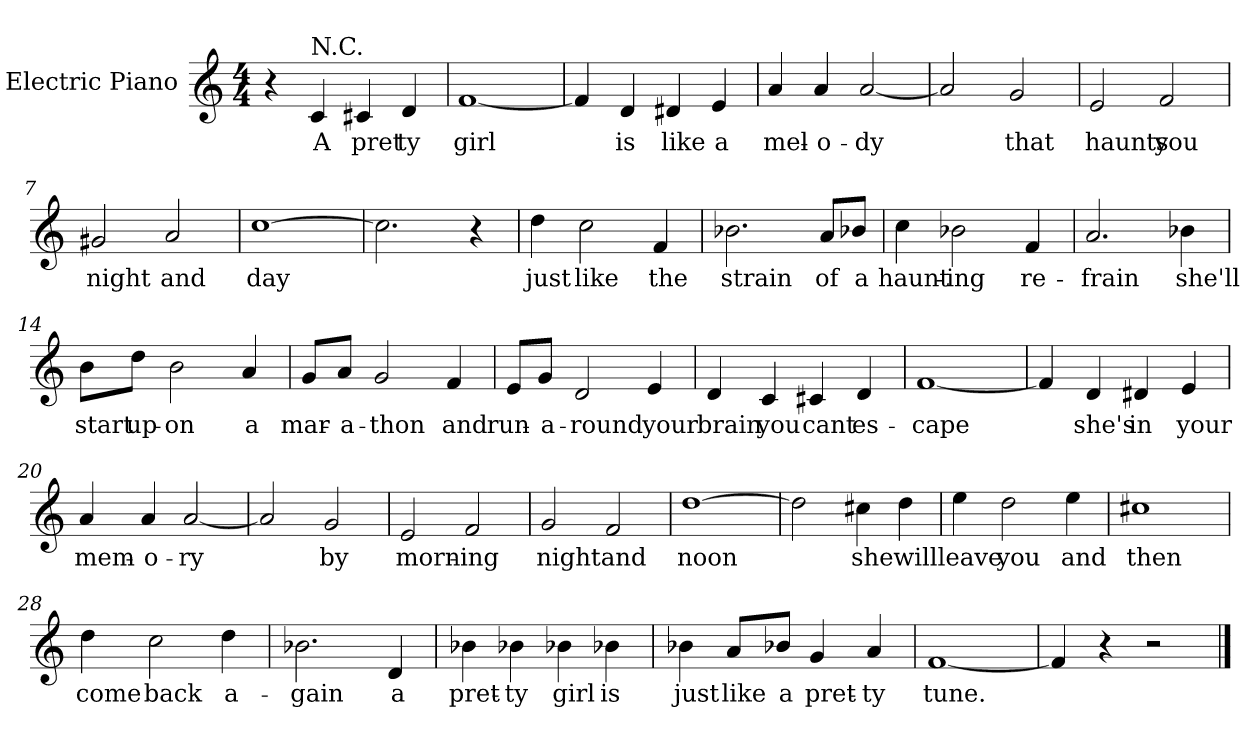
**kern	**text
*part1	*part1
*staff1	*staff1
*I"Electric Piano	*
*I'E.Pno	*
*clefG2	*
*k[]	*
*C:	*
*M4/4	*
=1	=1
4r	.
!LO:TX:a:t=N.C.	!
4c/	A
4c#X/	pret
4d/	ty
=2	=2
[1f	girl
=3	=3
4f/]	.
4d/	is
4d#X/	like
4e/	a
=4	=4
4a/	mel-
4a/	-o-
[2a/	-dy
=5	=5
2a/]	.
2g/	that
=6	=6
2e/	haunts
2f/	you
!!LO:LB:g=z
=7	=7
2g#X/	night
2a/	and
=8	=8
[1cc	day
=9	=9
2.cc\]	.
4r	.
=10	=10
4dd\	just
2cc\	like
4f/	the
=11	=11
2.b-X\	strain
8a/L	of
8b-X/J	a
=12	=12
4cc\	haunt-
2b-X\	-ing
4f/	re-
=13	=13
2.a/	-frain
4b-X\	she'll
!!LO:LB:g=z
=14	=14
8b\L	start
8dd\J	up-
2b\	-on
4a/	a
=15	=15
8g/L	mar-
8a/J	-a-
2g/	-thon
4f/	and
=16	=16
8e/L	run-
8g/J	-a-
2d/	-round
4e/	your
=17	=17
4d/	brain
4c/	you
4c#X/	cant
4d/	es-
=18	=18
[1f	-cape
!!LO:LB:g=z
=19	=19
4f/]	.
4d/	she's
4d#X/	in
4e/	your
=20	=20
4a/	mem-
4a/	-o-
[2a/	-ry
=21	=21
2a/]	.
2g/	by
=22	=22
2e/	morn-
2f/	-ing
=23	=23
2g/	night
2f/	and
=24	=24
[1dd	noon
=25	=25
2dd\]	.
4cc#X\	she
4dd\	will
!!LO:LB:g=z
=26	=26
4ee\	leave
2dd\	you
4ee\	and
=27	=27
1cc#X	then
=28	=28
4dd\	come
2cc\	back
4dd\	a-
=29	=29
2.b-X\	gain
4d/	a
=30	=30
4b-X\	pret-
4b-X\	-ty
4b-X\	girl
4b-X\	is
!!LO:LB:g=z
=31	=31
4b-X\	just
8a/L	like
8b-X/J	a
4g/	pret-
4a/	-ty
=32	=32
[1f	tune.
=33	=33
4f/]	.
4r	.
2r	.
==	==
*-	*-
